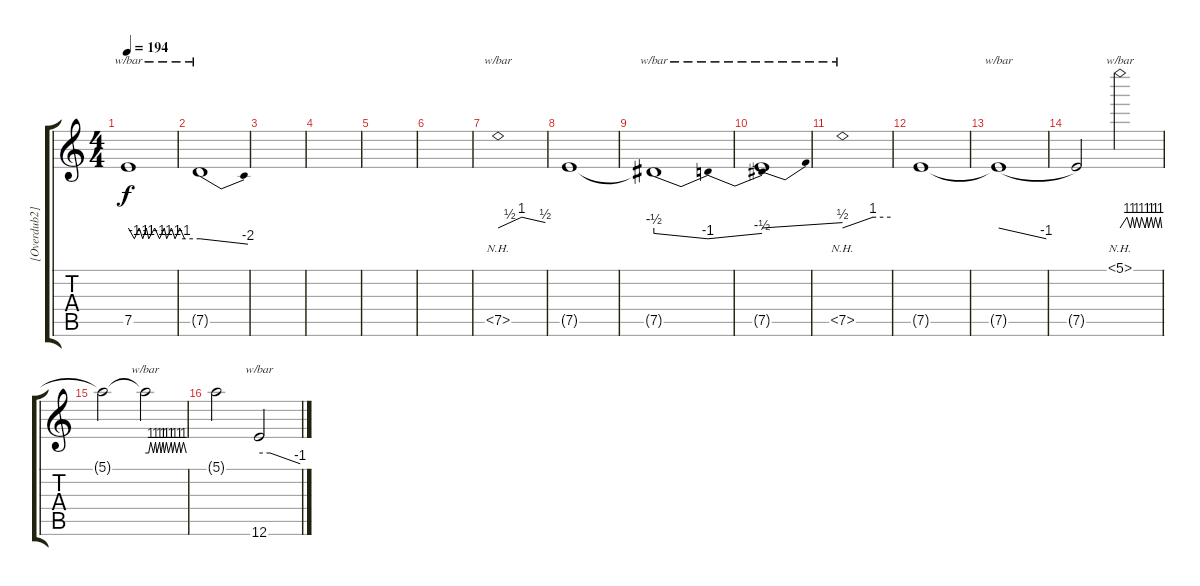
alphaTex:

\track ("[Overdub2]" "[Overdub2]") {instrument distortionguitar}
\staff {score tabs}
\tuning (E4 B3 G3 D3 A2 E2) {hide}
\ts (4 4)
\tempo 194
\clef g2
\ks c
7.5{t}.1{tbe (custom default 0 0 5 -4 9 0 12 -4 15 0 17 -4 22 0 26 -4 30 0 32 -4 36 0 39 -4 43 0 47 -4 60 -4) dy f} |
7.5{t}.1{tbe (dive default 0 -4 60 -8)} |
|
|
|
|
7.5{nh}.1{tbe (custom default 0 0 15 2 30 4 60 2)} |
7.5{t}.1 |
7.5{t}.1{tbe (dip default 0 -2 35 -4 60 -2)} |
7.5{t}.1{tbe (dive default 0 0 60 2)} |
7.5{nh}.1{tbe (custom default 0 0 38 4 60 4)} |
7.5{t}.1 |
7.5{t}.1{tbe (dive default 0 0 60 -4)} |
7.5{t}.2 5.1{nh}.2{tbe (custom default 0 0 10 4 15 0 18 4 21 0 24 4 28 0 31 4 36 0 39 4 41 0 45 4 48 0 51 4 55 0 58 4 60 0)} |
5.1{t}.2 5.1{t}.2{tbe (custom default 0 0 5 0 8 4 12 0 15 4 17 0 21 4 23 0 26 4 28 0 31 4 34 0 38 4 40 0 43 4 46 0 50 4 52 0 56 4 60 0)} |
5.1{t}.2 12.6.2{tbe (custom default 0 0 16 0 60 -4)}
